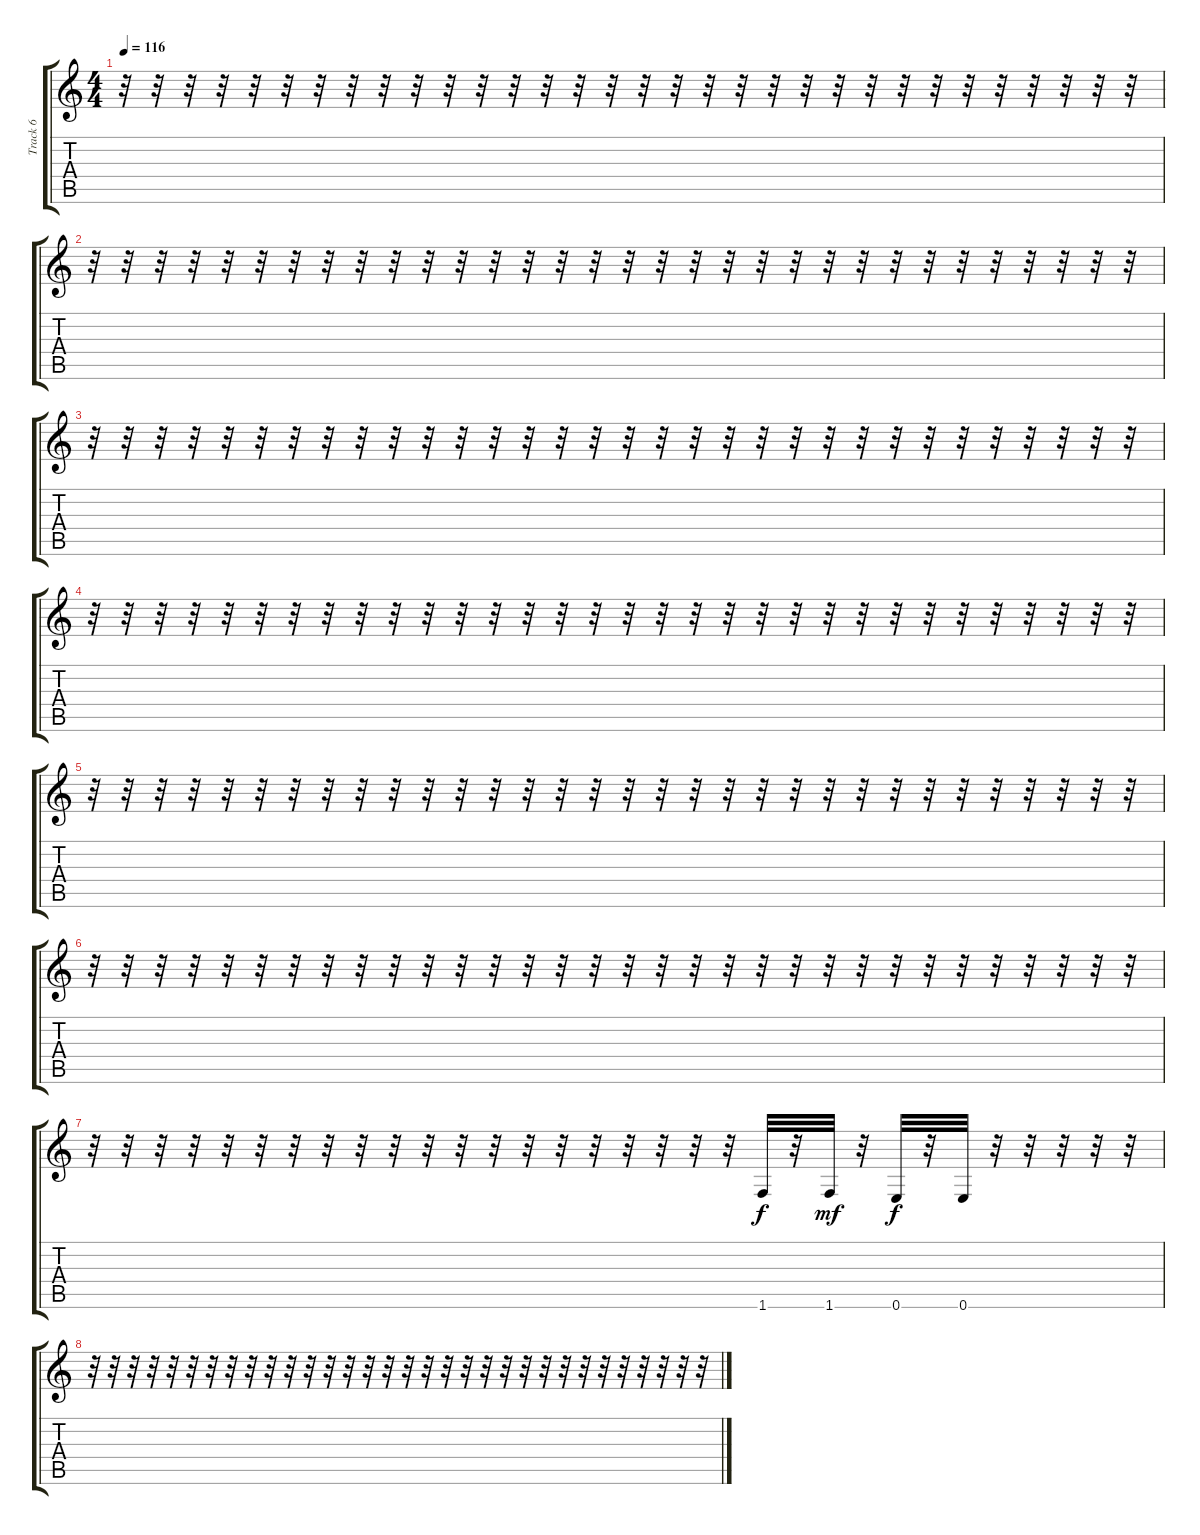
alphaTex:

\track ("Track 6" "Track 6") {instrument synthbass2}
\staff {score tabs}
\tuning (E4 B3 G3 D3 A2 E2) {hide}
\ts (4 4)
\tempo 116
\clef g2
\ks c
r.32{dy f} r.32 r.32 r.32 r.32 r.32 r.32 r.32 r.32 r.32 r.32 r.32 r.32 r.32 r.32 r.32 r.32 r.32 r.32 r.32 r.32 r.32 r.32 r.32 r.32 r.32 r.32 r.32 r.32 r.32 r.32 r.32 |
r.32 r.32 r.32 r.32 r.32 r.32 r.32 r.32 r.32 r.32 r.32 r.32 r.32 r.32 r.32 r.32 r.32 r.32 r.32 r.32 r.32 r.32 r.32 r.32 r.32 r.32 r.32 r.32 r.32 r.32 r.32 r.32 |
r.32 r.32 r.32 r.32 r.32 r.32 r.32 r.32 r.32 r.32 r.32 r.32 r.32 r.32 r.32 r.32 r.32 r.32 r.32 r.32 r.32 r.32 r.32 r.32 r.32 r.32 r.32 r.32 r.32 r.32 r.32 r.32 |
r.32 r.32 r.32 r.32 r.32 r.32 r.32 r.32 r.32 r.32 r.32 r.32 r.32 r.32 r.32 r.32 r.32 r.32 r.32 r.32 r.32 r.32 r.32 r.32 r.32 r.32 r.32 r.32 r.32 r.32 r.32 r.32 |
r.32 r.32 r.32 r.32 r.32 r.32 r.32 r.32 r.32 r.32 r.32 r.32 r.32 r.32 r.32 r.32 r.32 r.32 r.32 r.32 r.32 r.32 r.32 r.32 r.32 r.32 r.32 r.32 r.32 r.32 r.32 r.32 |
r.32 r.32 r.32 r.32 r.32 r.32 r.32 r.32 r.32 r.32 r.32 r.32 r.32 r.32 r.32 r.32 r.32 r.32 r.32 r.32 r.32 r.32 r.32 r.32 r.32 r.32 r.32 r.32 r.32 r.32 r.32 r.32 |
r.32 r.32 r.32 r.32 r.32 r.32 r.32 r.32 r.32 r.32 r.32 r.32 r.32 r.32 r.32 r.32 r.32 r.32 r.32 r.32 1.6.32 r.32 1.6.32{dy mf} r.32 0.6.32{dy f} r.32 0.6.32 r.32 r.32 r.32 r.32 r.32 |
r.32 r.32 r.32 r.32 r.32 r.32 r.32 r.32 r.32 r.32 r.32 r.32 r.32 r.32 r.32 r.32 r.32 r.32 r.32 r.32 r.32 r.32 r.32 r.32 r.32 r.32 r.32 r.32 r.32 r.32 r.32 r.32
